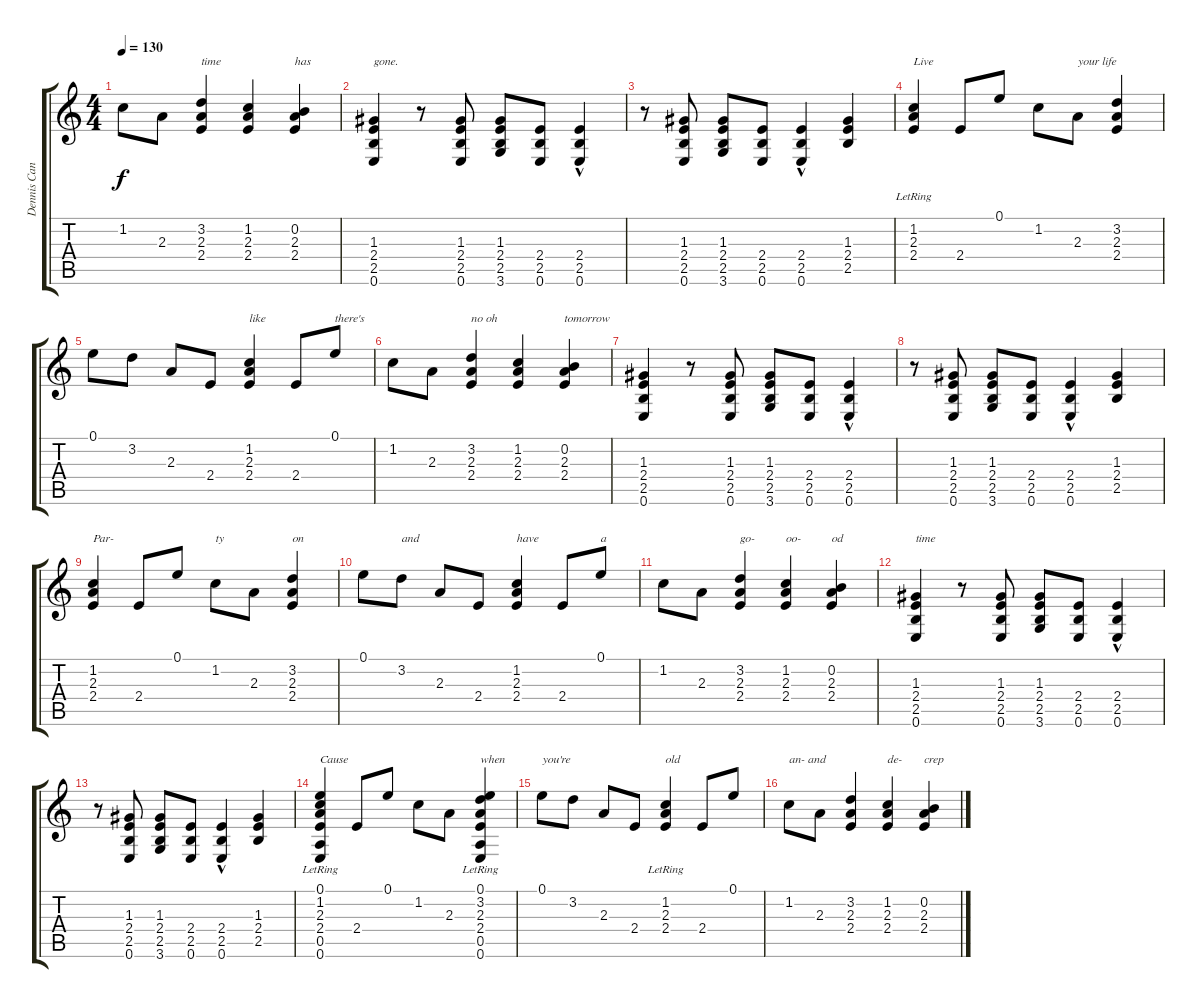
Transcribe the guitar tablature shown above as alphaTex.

\track ("Dennis Cannon" "Dennis Can") {instrument acousticguitarsteel}
\staff {score tabs}
\tuning (E4 B3 G3 D3 A2 E2) {hide}
\ts (4 4)
\tempo 130
\clef g2
\ks c
1.2.8{dy f} 2.3.8 (3.2 2.3 2.4).4{txt "time"} (1.2 2.3 2.4).4 (0.2 2.3 2.4).4{txt "has"} |
(1.3 2.4 2.5 0.6).4{txt "gone."} r.8 (1.3 2.4 2.5 0.6).8 (1.3 2.4 2.5 3.6).8 (2.4 2.5 0.6).8 (2.4 2.5 0.6{hac}).4 |
r.8 (1.3 2.4 2.5 0.6).8 (1.3 2.4 2.5 3.6).8 (2.4 2.5 0.6).8 (2.4 2.5 0.6{hac}).4 (1.3 2.4 2.5).4 |
(1.2{lr} 2.3 2.4).4{txt "Live"} 2.4.8 0.1.8 1.2.8 2.3.8{txt "your life"} (3.2 2.3 2.4).4 |
0.1.8 3.2.8 2.3.8 2.4.8 (1.2 2.3 2.4).4{txt "like"} 2.4.8 0.1.8{txt "there's"} |
1.2.8 2.3.8 (3.2 2.3 2.4).4{txt "no oh"} (1.2 2.3 2.4).4 (0.2 2.3 2.4).4{txt "tomorrow"} |
(1.3 2.4 2.5 0.6).4 r.8 (1.3 2.4 2.5 0.6).8 (1.3 2.4 2.5 3.6).8 (2.4 2.5 0.6).8 (2.4 2.5 0.6{hac}).4 |
r.8 (1.3 2.4 2.5 0.6).8 (1.3 2.4 2.5 3.6).8 (2.4 2.5 0.6).8 (2.4 2.5 0.6{hac}).4 (1.3 2.4 2.5).4 |
(1.2 2.3 2.4).4{txt "Par-"} 2.4.8 0.1.8 1.2.8{txt "ty"} 2.3.8 (3.2 2.3 2.4).4{txt "on"} |
0.1.8 3.2.8{txt "and"} 2.3.8 2.4.8 (1.2 2.3 2.4).4{txt "have"} 2.4.8 0.1.8{txt "a"} |
1.2.8 2.3.8 (3.2 2.3 2.4).4{txt "go-"} (1.2 2.3 2.4).4{txt "oo-"} (0.2 2.3 2.4).4{txt "od"} |
(1.3 2.4 2.5 0.6).4{txt "time"} r.8 (1.3 2.4 2.5 0.6).8 (1.3 2.4 2.5 3.6).8 (2.4 2.5 0.6).8 (2.4 2.5 0.6{hac}).4 |
r.8 (1.3 2.4 2.5 0.6).8 (1.3 2.4 2.5 3.6).8 (2.4 2.5 0.6).8 (2.4 2.5 0.6{hac}).4 (1.3 2.4 2.5).4 |
(0.1{lr} 1.2 2.3 2.4 0.5 0.6).4{txt "Cause"} 2.4.8 0.1.8 1.2.8 2.3.8 (0.1{lr} 3.2 2.3 2.4 0.5 0.6).4{txt "when"} |
0.1.8{txt "you're"} 3.2.8 2.3.8 2.4.8 (1.2{lr} 2.3 2.4).4{txt "old"} 2.4.8 0.1.8 |
1.2.8{txt "an- and"} 2.3.8 (3.2 2.3 2.4).4 (1.2 2.3 2.4).4{txt "de-"} (0.2 2.3 2.4).4{txt "crep"}
